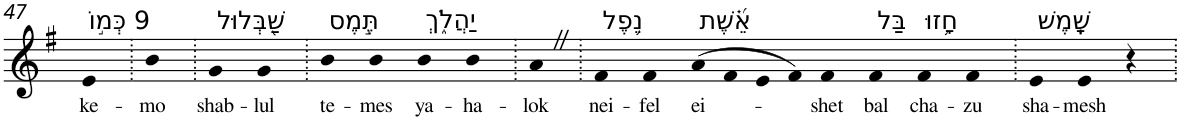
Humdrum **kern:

**kern	**text
*part1	*part1
*staff1	*staff1
*I"Piano	*
*I'Pno	*
!!LO:PB:g=z
*clefG2	*
*k[f#]	*
*G:	*
=47	=47
!LO:TX:a:t=9 כְּמ֣וֹ	!
!	!LO:LY:b
4e	ke-
=48.	=48.
!	!LO:LY:b
4b	-mo
=49.	=49.
!LO:TX:a:t=שַׁ֭בְּלוּל	!
!	!LO:LY:b
4g	shab-
!	!LO:LY:b
4g	-lul
=50.	=50.
!LO:TX:a:t=תֶּ֣מֶס	!
!	!LO:LY:b
4b	te-
!	!LO:LY:b
4b	-mes
!LO:TX:a:t=יַהֲלֹ֑ךְ	!
!	!LO:LY:b
4b	ya-
!	!LO:LY:b
4b	-ha-
=51.	=51.
!	!LO:LY:b
4aZ	-lok
=52.	=52.
!LO:TX:a:t=נֵ֥פֶל	!
!	!LO:LY:b
4f#	nei-
!	!LO:LY:b
4f#	-fel
!LO:TX:a:t=אֵ֝֗שֶׁת	!
!	!LO:LY:b
(>8a	ei-
8f#	.
8e	.
8f#)	.
!	!LO:LY:b
4f#	-shet
!LO:TX:a:t=בַּל	!
!	!LO:LY:b
4f#	bal
!LO:TX:a:t=חָ֥זוּ	!
!	!LO:LY:b
4f#	cha-
!	!LO:LY:b
4f#	-zu
=53.	=53.
!LO:TX:a:t=שָֽׁמֶשׁ	!
!	!LO:LY:b
4e	sha-
!	!LO:LY:b
4e	-mesh
4r	.
=.	=.
*-	*-
